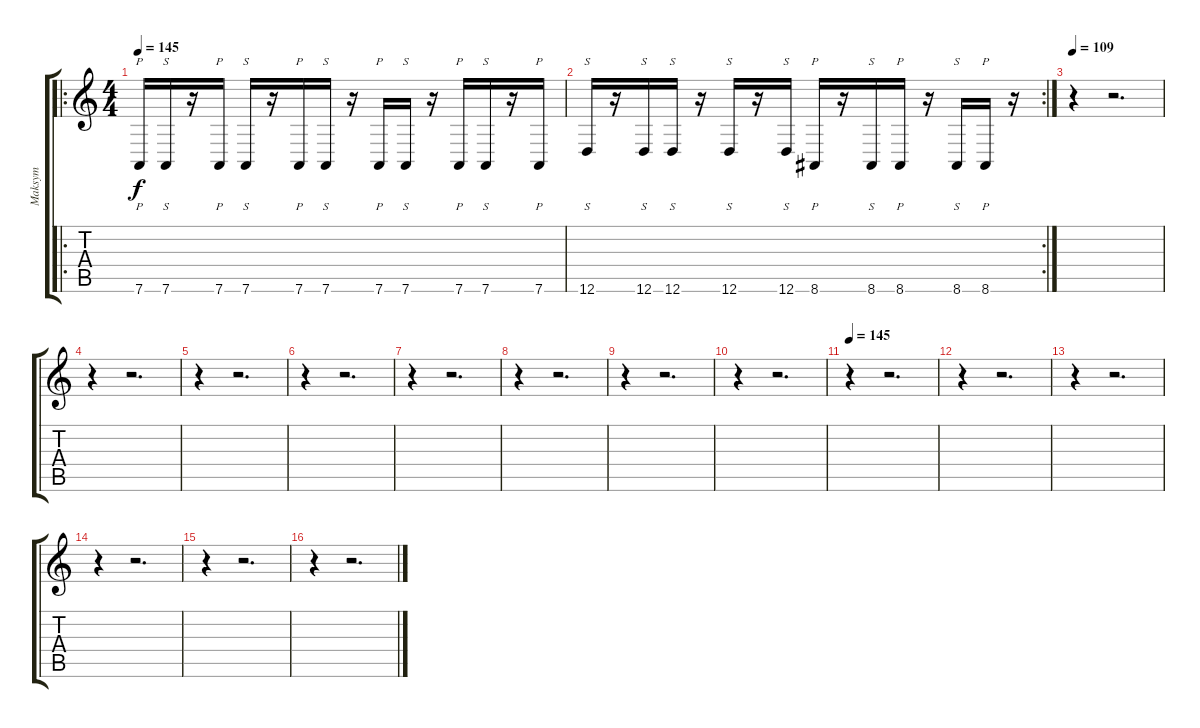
\track ("Maksym" "Maksym") {instrument lead2sawtooth}
\staff {score tabs}
\tuning (D4 A3 F3 C3 G2 D2) {hide}
\voice
\ro
\ts (4 4)
\tempo 145
\clef g2
\ks c
7.6.16{p dy f} 7.6.16{s} r.16 7.6.16{p} 7.6.16{s} r.16 7.6.16{p} 7.6.16{s} r.16 7.6.16{p} 7.6.16{s} r.16 7.6.16{p} 7.6.16{s} r.16 7.6.16{p} |
\rc 2
12.6.16{s} r.16 12.6.16{s} 12.6.16{s} r.16 12.6.16{s} r.16 12.6.16{s} 8.6.16{p} r.16 8.6.16{s} 8.6.16{p} r.16 8.6.16{s} 8.6.16{p} r.16 |
\tempo 109
r.4 r.2{d} |
r.4 r.2{d} |
r.4 r.2{d} |
r.4 r.2{d} |
r.4 r.2{d} |
r.4 r.2{d} |
r.4 r.2{d} |
r.4 r.2{d} |
\tempo 145
r.4 r.2{d} |
r.4 r.2{d} |
r.4 r.2{d} |
r.4 r.2{d} |
r.4 r.2{d} |
r.4 r.2{d}
\voice
\clef g2
\ottava regular
\simile none
\ks c
|
|
|
|
|
|
|
|
|
|
|
|
|
r.4 r.2{d} |
|
